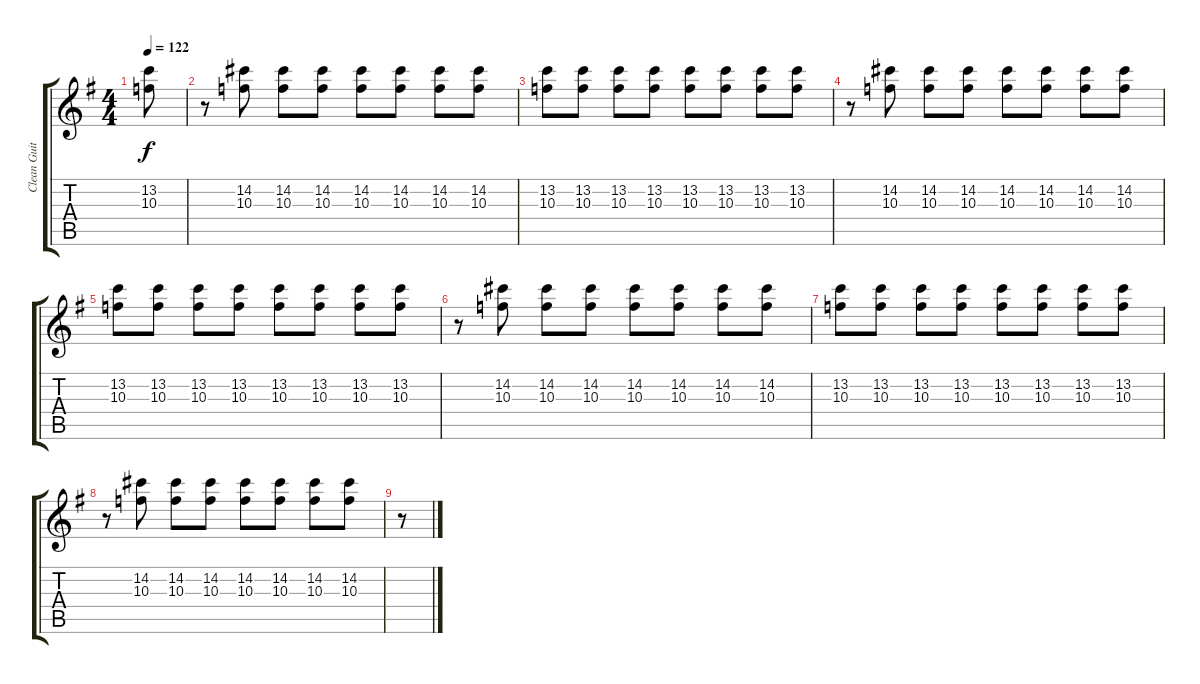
\track ("Clean Guitar" "Clean Guit") {instrument electricguitarclean}
\staff {score tabs}
\tuning (E4 B3 G3 D3 A2 E2) {hide}
\ts (4 4)
\tempo 122
\clef g2
\ks g
(13.2 10.3).8{dy f} |
r.8 (14.2 10.3).8 (14.2 10.3).8 (14.2 10.3).8 (14.2 10.3).8 (14.2 10.3).8 (14.2 10.3).8 (14.2 10.3).8 |
(13.2 10.3).8 (13.2 10.3).8 (13.2 10.3).8 (13.2 10.3).8 (13.2 10.3).8 (13.2 10.3).8 (13.2 10.3).8 (13.2 10.3).8 |
r.8 (14.2 10.3).8 (14.2 10.3).8 (14.2 10.3).8 (14.2 10.3).8 (14.2 10.3).8 (14.2 10.3).8 (14.2 10.3).8 |
(13.2 10.3).8 (13.2 10.3).8 (13.2 10.3).8 (13.2 10.3).8 (13.2 10.3).8 (13.2 10.3).8 (13.2 10.3).8 (13.2 10.3).8 |
r.8 (14.2 10.3).8 (14.2 10.3).8 (14.2 10.3).8 (14.2 10.3).8 (14.2 10.3).8 (14.2 10.3).8 (14.2 10.3).8 |
(13.2 10.3).8 (13.2 10.3).8 (13.2 10.3).8 (13.2 10.3).8 (13.2 10.3).8 (13.2 10.3).8 (13.2 10.3).8 (13.2 10.3).8 |
r.8 (14.2 10.3).8 (14.2 10.3).8 (14.2 10.3).8 (14.2 10.3).8 (14.2 10.3).8 (14.2 10.3).8 (14.2 10.3).8 |
r.8
